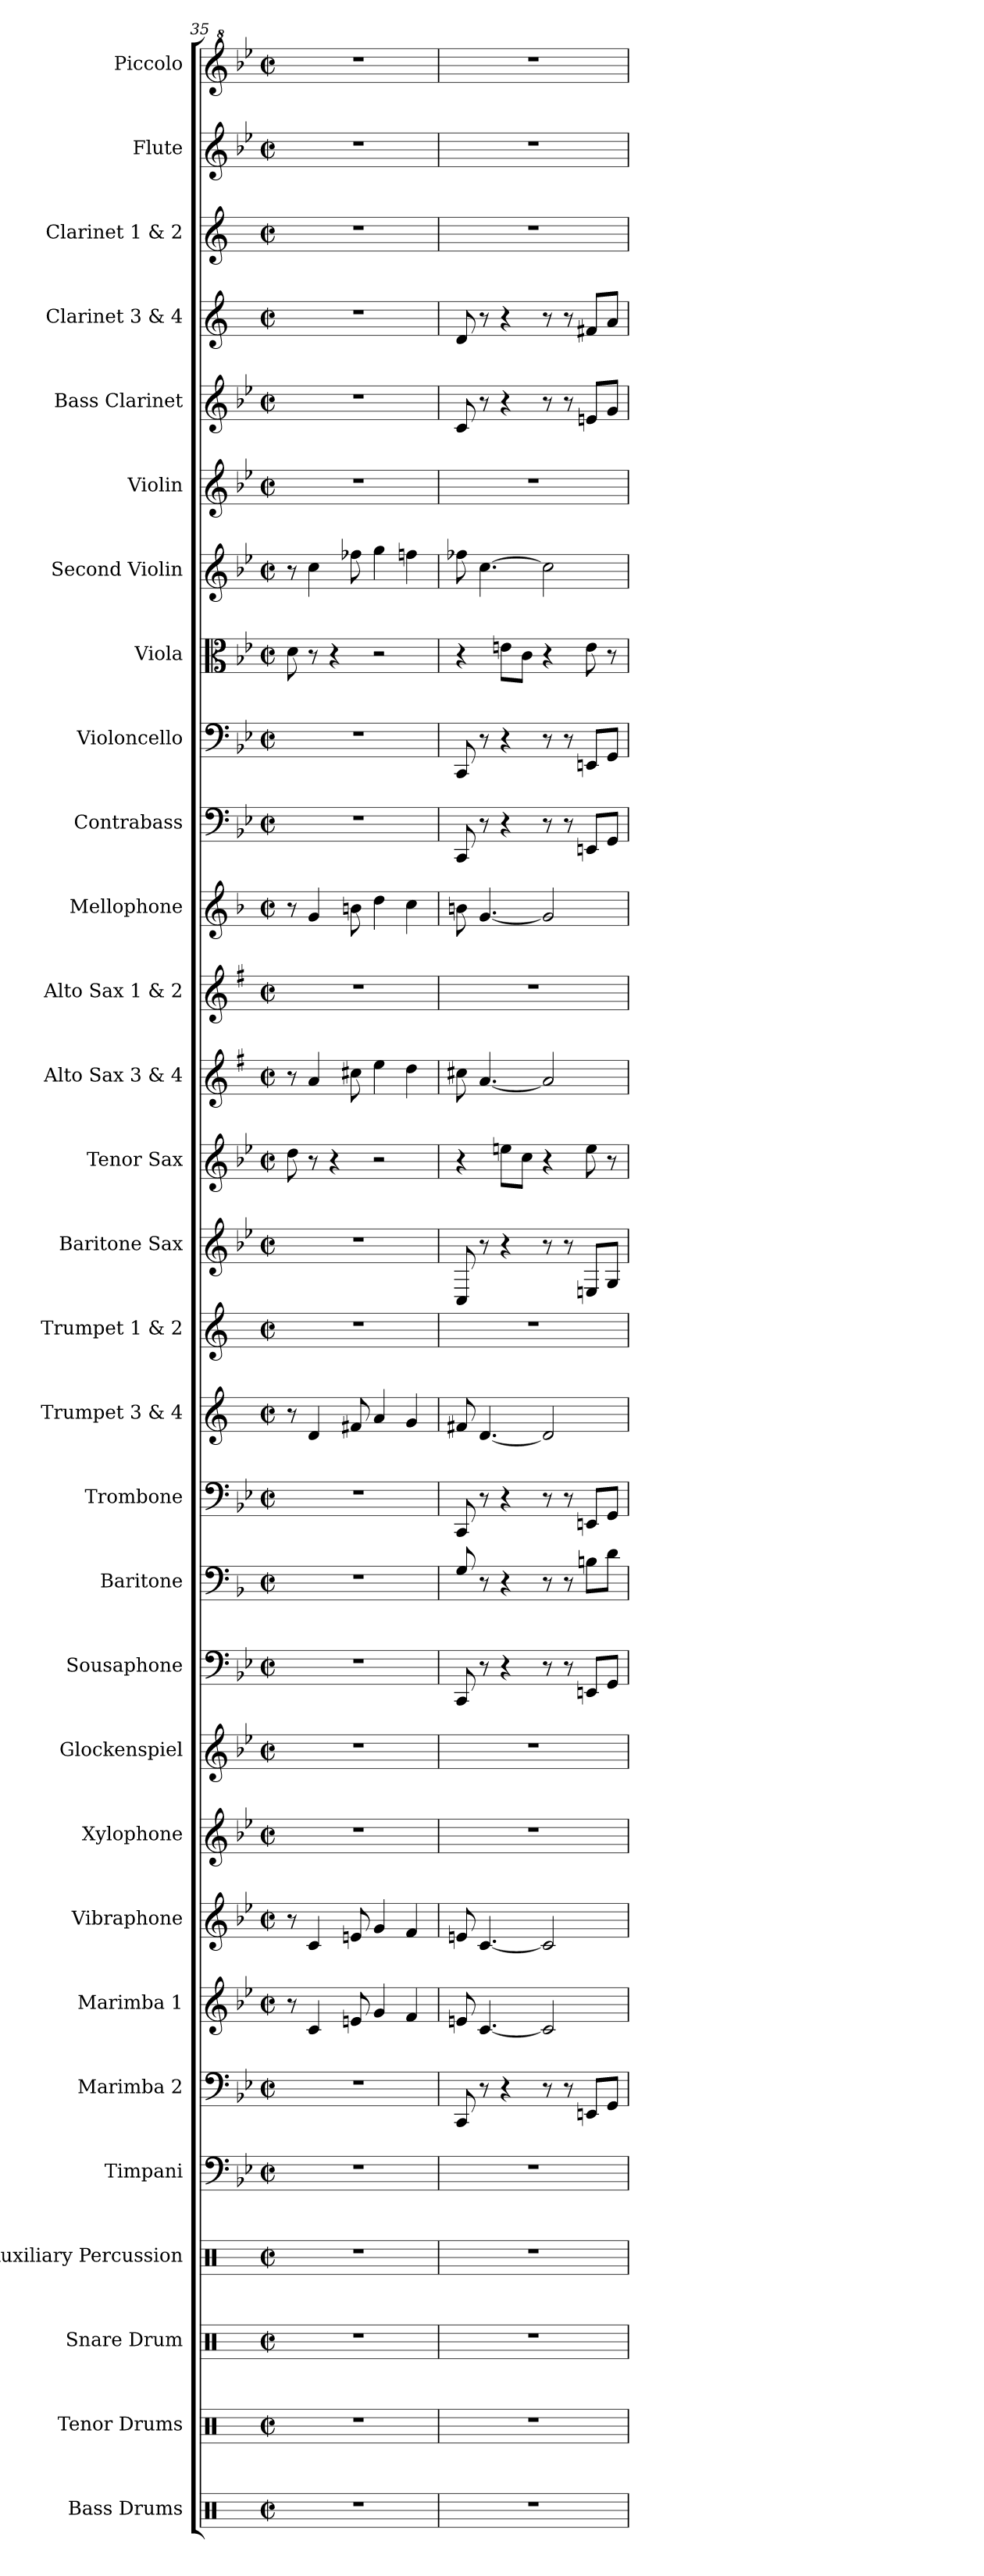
**kern	**kern	**kern	**kern	**kern	**kern	**kern	**kern	**kern	**kern	**kern	**kern	**kern	**kern	**kern	**kern	**kern	**kern	**kern	**kern	**kern	**kern	**kern	**kern	**kern	**kern	**kern	**kern	**kern	**kern
*part30	*part29	*part28	*part27	*part26	*part25	*part24	*part23	*part22	*part21	*part20	*part19	*part18	*part17	*part16	*part15	*part14	*part13	*part12	*part11	*part10	*part9	*part8	*part7	*part6	*part5	*part4	*part3	*part2	*part1
*staff30	*staff29	*staff28	*staff27	*staff26	*staff25	*staff24	*staff23	*staff22	*staff21	*staff20	*staff19	*staff18	*staff17	*staff16	*staff15	*staff14	*staff13	*staff12	*staff11	*staff10	*staff9	*staff8	*staff7	*staff6	*staff5	*staff4	*staff3	*staff2	*staff1
*I"Bass Drums	*I"Tenor Drums	*I"Snare Drum	*I"Auxiliary Percussion	*I"Timpani	*I"Marimba 2	*I"Marimba 1	*I"Vibraphone	*I"Xylophone	*I"Glockenspiel	*I"Sousaphone	*I"Baritone	*I"Trombone	*I"Trumpet 3 &amp; 4	*I"Trumpet 1 &amp; 2	*I"Baritone Sax	*I"Tenor Sax	*I"Alto Sax 3 &amp; 4	*I"Alto Sax 1 &amp; 2	*I"Mellophone	*I"Contrabass	*I"Violoncello	*I"Viola	*I"Second Violin	*I"Violin	*I"Bass Clarinet	*I"Clarinet 3 &amp; 4	*I"Clarinet 1 &amp; 2	*I"Flute	*I"Piccolo
*I'B.D.	*I'T.D.	*I'S.D.	*I'Aux. Perc.	*I'Timp.	*I'Mrm. 2	*I'Mrm. 1	*I'Vib.	*I'Xyl.	*I'Glk.	*	*I'Bar.	*I'Tbn.	*I'Tpt. 3&amp;4	*I'Tpt. 1&amp;2	*I'Bari. Sax.	*I'T. Sax.	*I'A. Sax. 3&amp;4	*I'A. Sax. 1&amp;2	*I'Mph.	*I'Cb.	*I'Vc.	*I'Vla.	*I'SVln.	*I'Vln.	*I'B. Cl.	*I'Cl. 3&amp;4	*I'Cl. 1&amp;2	*I'Fl.	*I'Picc.
*clefX	*clefX	*clefX	*clefX	*clefF4	*clefF4	*clefG2	*clefG2	*clefG2	*clefG2	*clefF4	*clefF4	*clefF4	*clefG2	*clefG2	*clefG2	*clefG2	*clefG2	*clefG2	*clefG2	*clefF4	*clefF4	*clefC3	*clefG2	*clefG2	*clefG2	*clefG2	*clefG2	*clefG2	*clefG^2
*	*	*	*	*	*	*	*	*ITrd-7c-12	*ITrd-14c-24	*	*ITrd4c7	*	*ITrd1c2	*ITrd1c2	*ITrd12c21	*ITrd8c14	*ITrd5c9	*ITrd5c9	*ITrd4c7	*ITrd7c12	*	*	*	*	*ITrd8c14	*ITrd1c2	*ITrd1c2	*	*ITrd-7c-12
*k[]	*k[]	*k[]	*k[]	*k[b-e-]	*k[b-e-]	*k[b-e-]	*k[b-e-]	*k[b-e-]	*k[b-e-]	*k[b-e-]	*k[b-e-]	*k[b-e-]	*k[b-e-]	*k[b-e-]	*k[b-e-]	*k[b-e-]	*k[b-e-]	*k[b-e-]	*k[b-e-]	*k[b-e-]	*k[b-e-]	*k[b-e-]	*k[b-e-]	*k[b-e-]	*k[b-e-]	*k[b-e-]	*k[b-e-]	*k[b-e-]	*k[b-e-]
*M2/2	*M2/2	*M2/2	*M2/2	*M2/2	*M2/2	*M2/2	*M2/2	*M2/2	*M2/2	*M2/2	*M2/2	*M2/2	*M2/2	*M2/2	*M2/2	*M2/2	*M2/2	*M2/2	*M2/2	*M2/2	*M2/2	*M2/2	*M2/2	*M2/2	*M2/2	*M2/2	*M2/2	*M2/2	*M2/2
*met(c|)	*met(c|)	*met(c|)	*met(c|)	*met(c|)	*met(c|)	*met(c|)	*met(c|)	*met(c|)	*met(c|)	*met(c|)	*met(c|)	*met(c|)	*met(c|)	*met(c|)	*met(c|)	*met(c|)	*met(c|)	*met(c|)	*met(c|)	*met(c|)	*met(c|)	*met(c|)	*met(c|)	*met(c|)	*met(c|)	*met(c|)	*met(c|)	*met(c|)	*met(c|)
=35	=35	=35	=35	=35	=35	=35	=35	=35	=35	=35	=35	=35	=35	=35	=35	=35	=35	=35	=35	=35	=35	=35	=35	=35	=35	=35	=35	=35	=35
1r	1r	1r	1r	1r	1r	8r	8r	1r	1r	1r	1r	1r	8r	1r	1r	8d\	8r	1r	8r	1r	1r	8d\	8r	1r	1r	1r	1r	1r	1r
.	.	.	.	.	.	4c/	4c/	.	.	.	.	.	4c/	.	.	8r	4c/	.	4c/	.	.	8r	4cc\	.	.	.	.	.	.
.	.	.	.	.	.	.	.	.	.	.	.	.	.	.	.	4r	.	.	.	.	.	4r	.	.	.	.	.	.	.
.	.	.	.	.	.	8en/	8en/	.	.	.	.	.	8en/	.	.	.	8en\	.	8en\	.	.	.	8ff-X\	.	.	.	.	.	.
.	.	.	.	.	.	4g/	4g/	.	.	.	.	.	4g/	.	.	2r	4g\	.	4g\	.	.	2r	4gg\	.	.	.	.	.	.
.	.	.	.	.	.	4f/	4f/	.	.	.	.	.	4f/	.	.	.	4f\	.	4f\	.	.	.	4ffn\	.	.	.	.	.	.
=36	=36	=36	=36	=36	=36	=36	=36	=36	=36	=36	=36	=36	=36	=36	=36	=36	=36	=36	=36	=36	=36	=36	=36	=36	=36	=36	=36	=36	=36
1r	1r	1r	1r	1r	8CC/	8en/	8en/	1r	1r	8CC/	8C/	8CC/	8en/	1r	8CC/	4r	8en\	1r	8en\	8CCC/	8CC/	4r	8ff-X\	1r	8C/	8c/	1r	1r	1r
.	.	.	.	.	8r	[4.c/	[4.c/	.	.	8r	8r	8r	[4.c/	.	8r	.	[4.c/	.	[4.c/	8r	8r	.	[4.cc\	.	8r	8r	.	.	.
.	.	.	.	.	4r	.	.	.	.	4r	4r	4r	.	.	4r	8en\L	.	.	.	4r	4r	8en\L	.	.	4r	4r	.	.	.
.	.	.	.	.	.	.	.	.	.	.	.	.	.	.	.	8c\J	.	.	.	.	.	8c\J	.	.	.	.	.	.	.
.	.	.	.	.	8r	2c/]	2c/]	.	.	8r	8r	8r	2c/]	.	8r	4r	2c/]	.	2c/]	8r	8r	4r	2cc\]	.	8r	8r	.	.	.
.	.	.	.	.	8r	.	.	.	.	8r	8r	8r	.	.	8r	.	.	.	.	8r	8r	.	.	.	8r	8r	.	.	.
.	.	.	.	.	8EEn/L	.	.	.	.	8EEn/L	8En\L	8EEn/L	.	.	8EEn/L	8e\	.	.	.	8EEEn/L	8EEn/L	8e\	.	.	8En/L	8en/L	.	.	.
.	.	.	.	.	8GG/J	.	.	.	.	8GG/J	8G\J	8GG/J	.	.	8GG/J	8r	.	.	.	8GGG/J	8GG/J	8r	.	.	8G/J	8g/J	.	.	.
=	=	=	=	=	=	=	=	=	=	=	=	=	=	=	=	=	=	=	=	=	=	=	=	=	=	=	=	=	=
*-	*-	*-	*-	*-	*-	*-	*-	*-	*-	*-	*-	*-	*-	*-	*-	*-	*-	*-	*-	*-	*-	*-	*-	*-	*-	*-	*-	*-	*-
